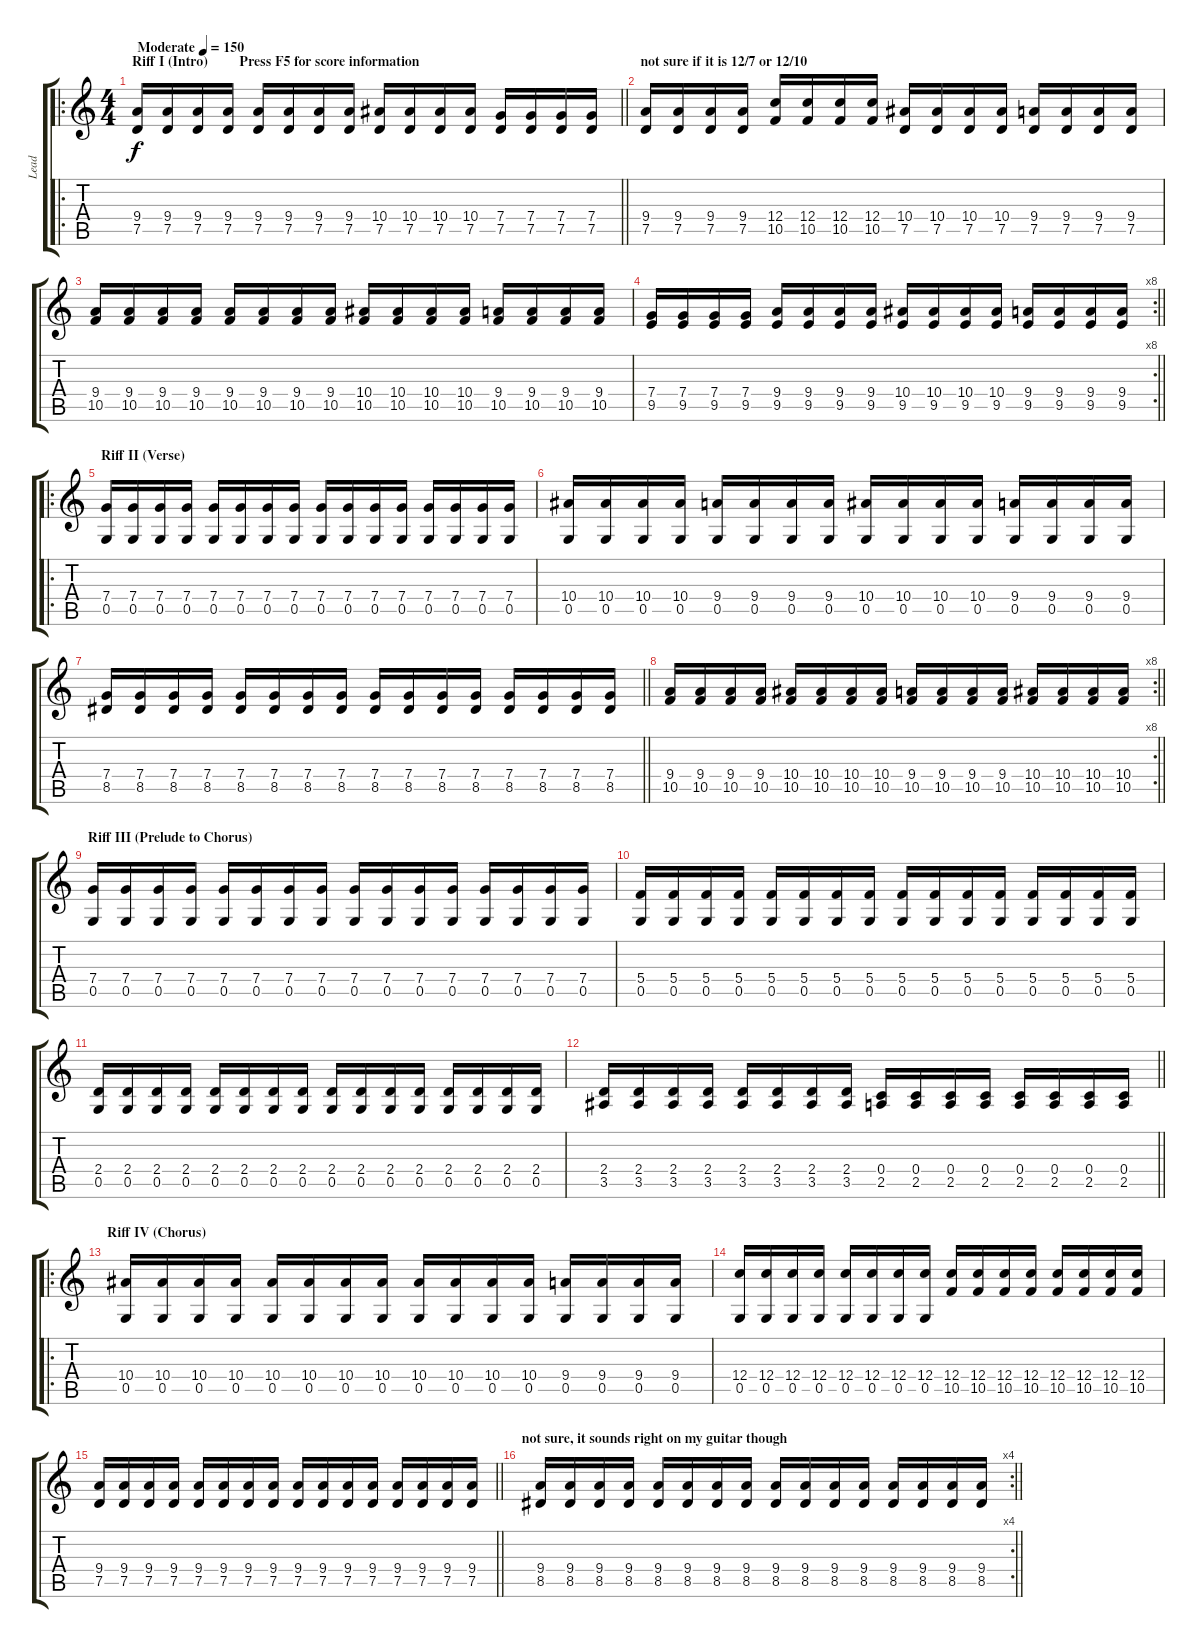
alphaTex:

\track ("Lead" "Lead") {solo instrument overdrivenguitar}
\staff {score tabs}
\tuning (D4 A3 F3 C3 G2 D2) {hide}
\ro
\ts (4 4)
\section ("" "Riff I (Intro)         Press F5 for score information")
\tempo (150 "Moderate")
\clef g2
\barLineRight lightlight
\ks c
(9.4 7.5).16{dy f instrument overdrivenguitar} (9.4 7.5).16 (9.4 7.5).16 (9.4 7.5).16 (9.4 7.5).16 (9.4 7.5).16 (9.4 7.5).16 (9.4 7.5).16 (10.4 7.5).16 (10.4 7.5).16 (10.4 7.5).16 (10.4 7.5).16 (7.4 7.5).16 (7.4 7.5).16 (7.4 7.5).16 (7.4 7.5).16 |
\section ("" "not sure if it is 12/7 or 12/10")
(9.4 7.5).16 (9.4 7.5).16 (9.4 7.5).16 (9.4 7.5).16 (12.4 10.5).16 (12.4 10.5).16 (12.4 10.5).16 (12.4 10.5).16 (10.4 7.5).16 (10.4 7.5).16 (10.4 7.5).16 (10.4 7.5).16 (9.4 7.5).16 (9.4 7.5).16 (9.4 7.5).16 (9.4 7.5).16 |
(9.4 10.5).16 (9.4 10.5).16 (9.4 10.5).16 (9.4 10.5).16 (9.4 10.5).16 (9.4 10.5).16 (9.4 10.5).16 (9.4 10.5).16 (10.4 10.5).16 (10.4 10.5).16 (10.4 10.5).16 (10.4 10.5).16 (9.4 10.5).16 (9.4 10.5).16 (9.4 10.5).16 (9.4 10.5).16 |
\rc 8
\barLineRight lightlight
(7.4 9.5).16 (7.4 9.5).16 (7.4 9.5).16 (7.4 9.5).16 (9.4 9.5).16 (9.4 9.5).16 (9.4 9.5).16 (9.4 9.5).16 (10.4 9.5).16 (10.4 9.5).16 (10.4 9.5).16 (10.4 9.5).16 (9.4 9.5).16 (9.4 9.5).16 (9.4 9.5).16 (9.4 9.5).16 |
\ro
\section ("" "Riff II (Verse)")
(7.4 0.5).16 (7.4 0.5).16 (7.4 0.5).16 (7.4 0.5).16 (7.4 0.5).16 (7.4 0.5).16 (7.4 0.5).16 (7.4 0.5).16 (7.4 0.5).16 (7.4 0.5).16 (7.4 0.5).16 (7.4 0.5).16 (7.4 0.5).16 (7.4 0.5).16 (7.4 0.5).16 (7.4 0.5).16 |
(10.4 0.5).16 (10.4 0.5).16 (10.4 0.5).16 (10.4 0.5).16 (9.4 0.5).16 (9.4 0.5).16 (9.4 0.5).16 (9.4 0.5).16 (10.4 0.5).16 (10.4 0.5).16 (10.4 0.5).16 (10.4 0.5).16 (9.4 0.5).16 (9.4 0.5).16 (9.4 0.5).16 (9.4 0.5).16 |
\barLineRight lightlight
(7.4 8.5).16 (7.4 8.5).16 (7.4 8.5).16 (7.4 8.5).16 (7.4 8.5).16 (7.4 8.5).16 (7.4 8.5).16 (7.4 8.5).16 (7.4 8.5).16 (7.4 8.5).16 (7.4 8.5).16 (7.4 8.5).16 (7.4 8.5).16 (7.4 8.5).16 (7.4 8.5).16 (7.4 8.5).16 |
\rc 8
\barLineRight lightlight
(9.4 10.5).16 (9.4 10.5).16 (9.4 10.5).16 (9.4 10.5).16 (10.4 10.5).16 (10.4 10.5).16 (10.4 10.5).16 (10.4 10.5).16 (9.4 10.5).16 (9.4 10.5).16 (9.4 10.5).16 (9.4 10.5).16 (10.4 10.5).16 (10.4 10.5).16 (10.4 10.5).16 (10.4 10.5).16 |
\section ("" "Riff III (Prelude to Chorus)")
(7.4 0.5).16 (7.4 0.5).16 (7.4 0.5).16 (7.4 0.5).16 (7.4 0.5).16 (7.4 0.5).16 (7.4 0.5).16 (7.4 0.5).16 (7.4 0.5).16 (7.4 0.5).16 (7.4 0.5).16 (7.4 0.5).16 (7.4 0.5).16 (7.4 0.5).16 (7.4 0.5).16 (7.4 0.5).16 |
(5.4 0.5).16 (5.4 0.5).16 (5.4 0.5).16 (5.4 0.5).16 (5.4 0.5).16 (5.4 0.5).16 (5.4 0.5).16 (5.4 0.5).16 (5.4 0.5).16 (5.4 0.5).16 (5.4 0.5).16 (5.4 0.5).16 (5.4 0.5).16 (5.4 0.5).16 (5.4 0.5).16 (5.4 0.5).16 |
(2.4 0.5).16 (2.4 0.5).16 (2.4 0.5).16 (2.4 0.5).16 (2.4 0.5).16 (2.4 0.5).16 (2.4 0.5).16 (2.4 0.5).16 (2.4 0.5).16 (2.4 0.5).16 (2.4 0.5).16 (2.4 0.5).16 (2.4 0.5).16 (2.4 0.5).16 (2.4 0.5).16 (2.4 0.5).16 |
\barLineRight lightlight
(2.4 3.5).16 (2.4 3.5).16 (2.4 3.5).16 (2.4 3.5).16 (2.4 3.5).16 (2.4 3.5).16 (2.4 3.5).16 (2.4 3.5).16 (0.4 2.5).16 (0.4 2.5).16 (0.4 2.5).16 (0.4 2.5).16 (0.4 2.5).16 (0.4 2.5).16 (0.4 2.5).16 (0.4 2.5).16 |
\ro
\section ("" "Riff IV (Chorus)")
(10.4 0.5).16 (10.4 0.5).16 (10.4 0.5).16 (10.4 0.5).16 (10.4 0.5).16 (10.4 0.5).16 (10.4 0.5).16 (10.4 0.5).16 (10.4 0.5).16 (10.4 0.5).16 (10.4 0.5).16 (10.4 0.5).16 (9.4 0.5).16 (9.4 0.5).16 (9.4 0.5).16 (9.4 0.5).16 |
(12.4 0.5).16 (12.4 0.5).16 (12.4 0.5).16 (12.4 0.5).16 (12.4 0.5).16 (12.4 0.5).16 (12.4 0.5).16 (12.4 0.5).16 (12.4 10.5).16 (12.4 10.5).16 (12.4 10.5).16 (12.4 10.5).16 (12.4 10.5).16 (12.4 10.5).16 (12.4 10.5).16 (12.4 10.5).16 |
\barLineRight lightlight
(9.4 7.5).16 (9.4 7.5).16 (9.4 7.5).16 (9.4 7.5).16 (9.4 7.5).16 (9.4 7.5).16 (9.4 7.5).16 (9.4 7.5).16 (9.4 7.5).16 (9.4 7.5).16 (9.4 7.5).16 (9.4 7.5).16 (9.4 7.5).16 (9.4 7.5).16 (9.4 7.5).16 (9.4 7.5).16 |
\rc 4
\section ("" "not sure, it sounds right on my guitar though")
\barLineRight lightlight
(9.4 8.5).16 (9.4 8.5).16 (9.4 8.5).16 (9.4 8.5).16 (9.4 8.5).16 (9.4 8.5).16 (9.4 8.5).16 (9.4 8.5).16 (9.4 8.5).16 (9.4 8.5).16 (9.4 8.5).16 (9.4 8.5).16 (9.4 8.5).16 (9.4 8.5).16 (9.4 8.5).16 (9.4 8.5).16
